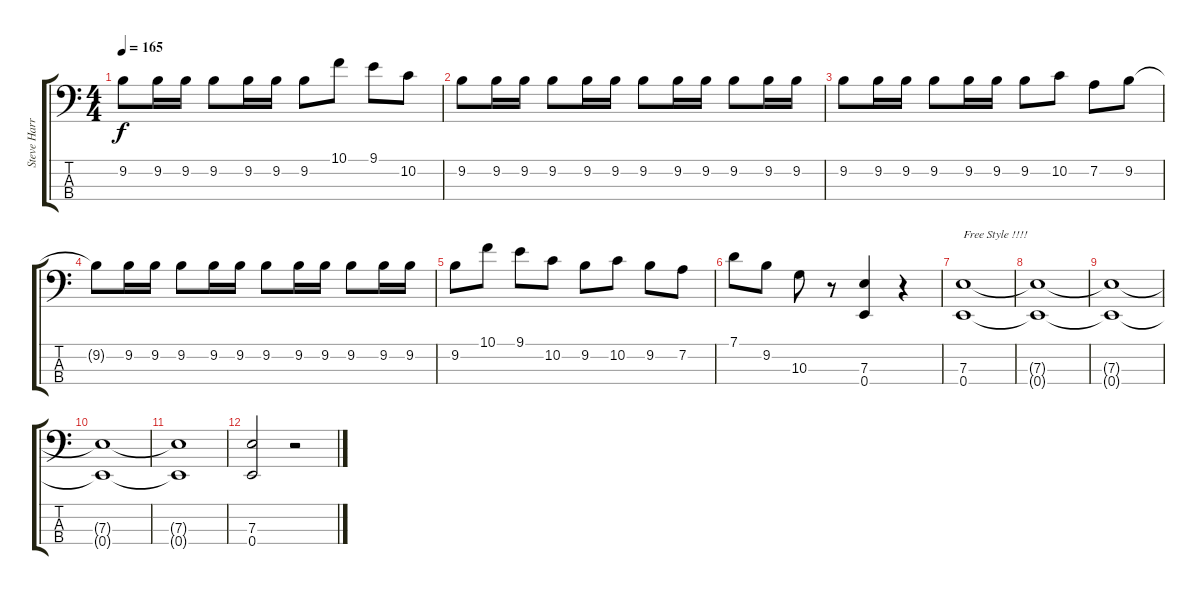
\track ("Steve Harris" "Steve Harr") {instrument electricbassfinger}
\staff {score tabs}
\tuning (G2 D2 A1 E1) {hide}
\ts (4 4)
\tempo 165
\clef f4
\ks c
9.2.8{dy f} 9.2.16 9.2.16 9.2.8 9.2.16 9.2.16 9.2.8 10.1.8 9.1.8 10.2.8 |
9.2.8 9.2.16 9.2.16 9.2.8 9.2.16 9.2.16 9.2.8 9.2.16 9.2.16 9.2.8 9.2.16 9.2.16 |
9.2.8 9.2.16 9.2.16 9.2.8 9.2.16 9.2.16 9.2.8 10.2.8 7.2.8 9.2.8 |
9.2{t}.8 9.2.16 9.2.16 9.2.8 9.2.16 9.2.16 9.2.8 9.2.16 9.2.16 9.2.8 9.2.16 9.2.16 |
9.2.8 10.1.8 9.1.8 10.2.8 9.2.8 10.2.8 9.2.8 7.2.8 |
7.1.8 9.2.8 10.3.8 r.8 (7.3 0.4).4 r.4 |
(7.3 0.4).1{txt "Free Style !!!!"} |
(7.3{t} 0.4{t}).1 |
(7.3{t} 0.4{t}).1 |
(7.3{t} 0.4{t}).1 |
(7.3{t} 0.4{t}).1 |
(7.3 0.4).2 r.2
